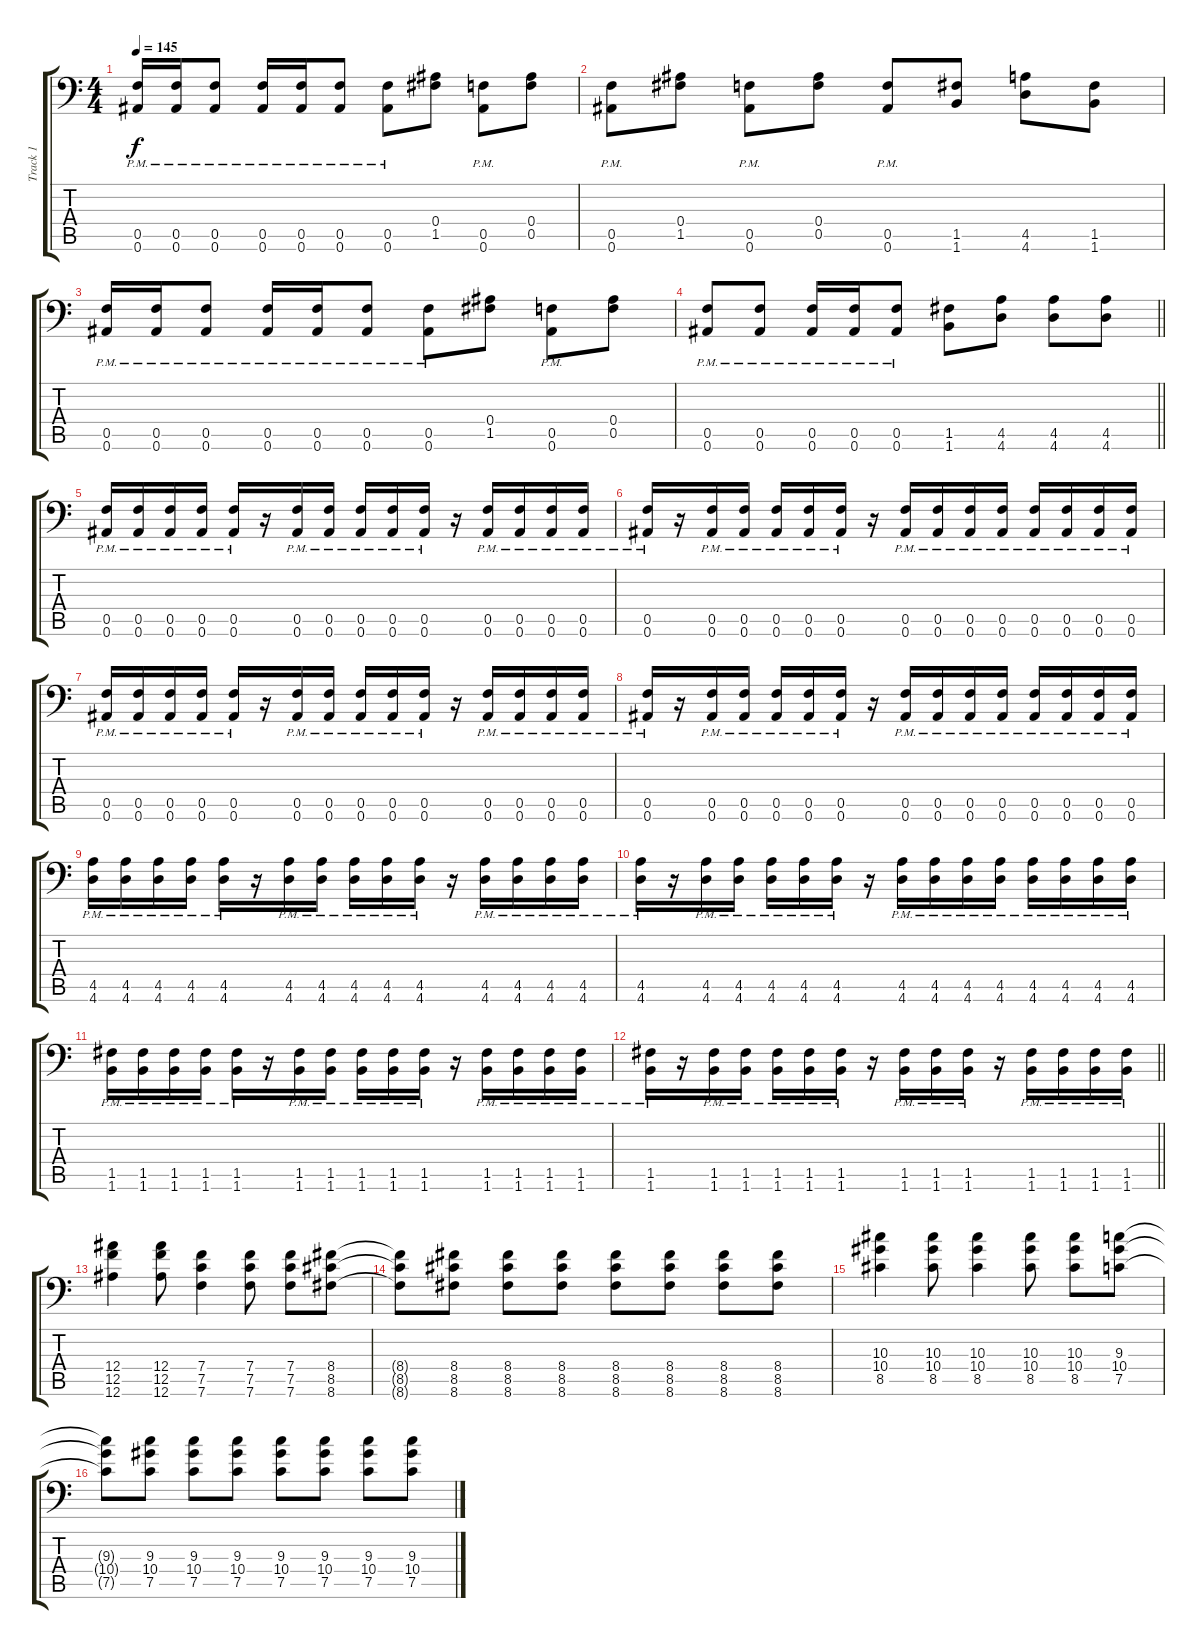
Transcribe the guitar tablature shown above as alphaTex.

\track ("Track 1" "Track 1") {instrument distortionguitar}
\staff {score tabs}
\tuning (C4 G3 Eb3 Bb2 F2 Bb1) {hide}
\ts (4 4)
\tempo 145
\clef f4
\ks c
(0.5{pm} 0.6{pm}).16{dy f} (0.5{pm} 0.6{pm}).16 (0.5{pm} 0.6{pm}).8 (0.5{pm} 0.6{pm}).16 (0.5{pm} 0.6{pm}).16 (0.5{pm} 0.6{pm}).8 (0.5{pm} 0.6{pm}).8 (0.4 1.5).8 (0.5{pm} 0.6{pm}).8 (0.4 0.5).8 |
(0.5{pm} 0.6{pm}).8 (0.4 1.5).8 (0.5{pm} 0.6{pm}).8 (0.4 0.5).8 (0.5{pm} 0.6{pm}).8 (1.5 1.6).8 (4.5 4.6).8 (1.5 1.6).8 |
(0.5{pm} 0.6{pm}).16 (0.5{pm} 0.6{pm}).16 (0.5{pm} 0.6{pm}).8 (0.5{pm} 0.6{pm}).16 (0.5{pm} 0.6{pm}).16 (0.5{pm} 0.6{pm}).8 (0.5{pm} 0.6{pm}).8 (0.4 1.5).8 (0.5{pm} 0.6{pm}).8 (0.4 0.5).8 |
\barLineRight lightlight
(0.5{pm} 0.6{pm}).8 (0.5{pm} 0.6{pm}).8 (0.5{pm} 0.6{pm}).16 (0.5{pm} 0.6{pm}).16 (0.5{pm} 0.6{pm}).8 (1.5 1.6).8 (4.5 4.6).8 (4.5 4.6).8 (4.5 4.6).8 |
\section ("" "")
(0.5{pm} 0.6{pm}).16 (0.5{pm} 0.6{pm}).16 (0.5{pm} 0.6{pm}).16 (0.5{pm} 0.6{pm}).16 (0.5{pm} 0.6{pm}).16 r.16 (0.5{pm} 0.6{pm}).16 (0.5{pm} 0.6{pm}).16 (0.5{pm} 0.6{pm}).16 (0.5{pm} 0.6{pm}).16 (0.5{pm} 0.6{pm}).16 r.16 (0.5{pm} 0.6{pm}).16 (0.5{pm} 0.6{pm}).16 (0.5{pm} 0.6{pm}).16 (0.5{pm} 0.6{pm}).16 |
(0.5{pm} 0.6{pm}).16 r.16 (0.5{pm} 0.6{pm}).16 (0.5{pm} 0.6{pm}).16 (0.5{pm} 0.6{pm}).16 (0.5{pm} 0.6{pm}).16 (0.5{pm} 0.6{pm}).16 r.16 (0.5{pm} 0.6{pm}).16 (0.5{pm} 0.6{pm}).16 (0.5{pm} 0.6{pm}).16 (0.5{pm} 0.6{pm}).16 (0.5{pm} 0.6{pm}).16 (0.5{pm} 0.6{pm}).16 (0.5{pm} 0.6{pm}).16 (0.5{pm} 0.6{pm}).16 |
(0.5{pm} 0.6{pm}).16 (0.5{pm} 0.6{pm}).16 (0.5{pm} 0.6{pm}).16 (0.5{pm} 0.6{pm}).16 (0.5{pm} 0.6{pm}).16 r.16 (0.5{pm} 0.6{pm}).16 (0.5{pm} 0.6{pm}).16 (0.5{pm} 0.6{pm}).16 (0.5{pm} 0.6{pm}).16 (0.5{pm} 0.6{pm}).16 r.16 (0.5{pm} 0.6{pm}).16 (0.5{pm} 0.6{pm}).16 (0.5{pm} 0.6{pm}).16 (0.5{pm} 0.6{pm}).16 |
(0.5{pm} 0.6{pm}).16 r.16 (0.5{pm} 0.6{pm}).16 (0.5{pm} 0.6{pm}).16 (0.5{pm} 0.6{pm}).16 (0.5{pm} 0.6{pm}).16 (0.5{pm} 0.6{pm}).16 r.16 (0.5{pm} 0.6{pm}).16 (0.5{pm} 0.6{pm}).16 (0.5{pm} 0.6{pm}).16 (0.5{pm} 0.6{pm}).16 (0.5{pm} 0.6{pm}).16 (0.5{pm} 0.6{pm}).16 (0.5{pm} 0.6{pm}).16 (0.5{pm} 0.6{pm}).16 |
(4.5{pm} 4.6{pm}).16 (4.5{pm} 4.6{pm}).16 (4.5{pm} 4.6{pm}).16 (4.5{pm} 4.6{pm}).16 (4.5{pm} 4.6{pm}).16 r.16 (4.5{pm} 4.6{pm}).16 (4.5{pm} 4.6{pm}).16 (4.5{pm} 4.6{pm}).16 (4.5{pm} 4.6{pm}).16 (4.5{pm} 4.6{pm}).16 r.16 (4.5{pm} 4.6{pm}).16 (4.5{pm} 4.6{pm}).16 (4.5{pm} 4.6{pm}).16 (4.5{pm} 4.6{pm}).16 |
(4.5{pm} 4.6{pm}).16 r.16 (4.5{pm} 4.6{pm}).16 (4.5{pm} 4.6{pm}).16 (4.5{pm} 4.6{pm}).16 (4.5{pm} 4.6{pm}).16 (4.5{pm} 4.6{pm}).16 r.16 (4.5{pm} 4.6{pm}).16 (4.5{pm} 4.6{pm}).16 (4.5{pm} 4.6{pm}).16 (4.5{pm} 4.6{pm}).16 (4.5{pm} 4.6{pm}).16 (4.5{pm} 4.6{pm}).16 (4.5{pm} 4.6{pm}).16 (4.5{pm} 4.6{pm}).16 |
(1.5{pm} 1.6{pm}).16 (1.5{pm} 1.6{pm}).16 (1.5{pm} 1.6{pm}).16 (1.5{pm} 1.6{pm}).16 (1.5{pm} 1.6{pm}).16 r.16 (1.5{pm} 1.6{pm}).16 (1.5{pm} 1.6{pm}).16 (1.5{pm} 1.6{pm}).16 (1.5{pm} 1.6{pm}).16 (1.5{pm} 1.6{pm}).16 r.16 (1.5{pm} 1.6{pm}).16 (1.5{pm} 1.6{pm}).16 (1.5{pm} 1.6{pm}).16 (1.5{pm} 1.6{pm}).16 |
\barLineRight lightlight
(1.5{pm} 1.6{pm}).16 r.16 (1.5{pm} 1.6{pm}).16 (1.5{pm} 1.6{pm}).16 (1.5{pm} 1.6{pm}).16 (1.5{pm} 1.6{pm}).16 (1.5{pm} 1.6{pm}).16 r.16 (1.5{pm} 1.6{pm}).16 (1.5{pm} 1.6{pm}).16 (1.5{pm} 1.6{pm}).16 r.16 (1.5{pm} 1.6{pm}).16 (1.5{pm} 1.6{pm}).16 (1.5{pm} 1.6{pm}).16 (1.5{pm} 1.6{pm}).16 |
\section ("" "")
(12.4 12.5 12.6).4 (12.4 12.5 12.6).8 (7.4 7.5 7.6).4 (7.4 7.5 7.6).8 (7.4 7.5 7.6).8 (8.4 8.5 8.6).8 |
(8.4{t} 8.5{t} 8.6{t}).8 (8.4 8.5 8.6).8 (8.4 8.5 8.6).8 (8.4 8.5 8.6).8 (8.4 8.5 8.6).8 (8.4 8.5 8.6).8 (8.4 8.5 8.6).8 (8.4 8.5 8.6).8 |
(10.3 10.4 8.5).4 (10.3 10.4 8.5).8 (10.3 10.4 8.5).4 (10.3 10.4 8.5).8 (10.3 10.4 8.5).8 (9.3 10.4 7.5).8 |
(9.3{t} 10.4{t} 7.5{t}).8 (9.3 10.4 7.5).8 (9.3 10.4 7.5).8 (9.3 10.4 7.5).8 (9.3 10.4 7.5).8 (9.3 10.4 7.5).8 (9.3 10.4 7.5).8 (9.3 10.4 7.5).8
